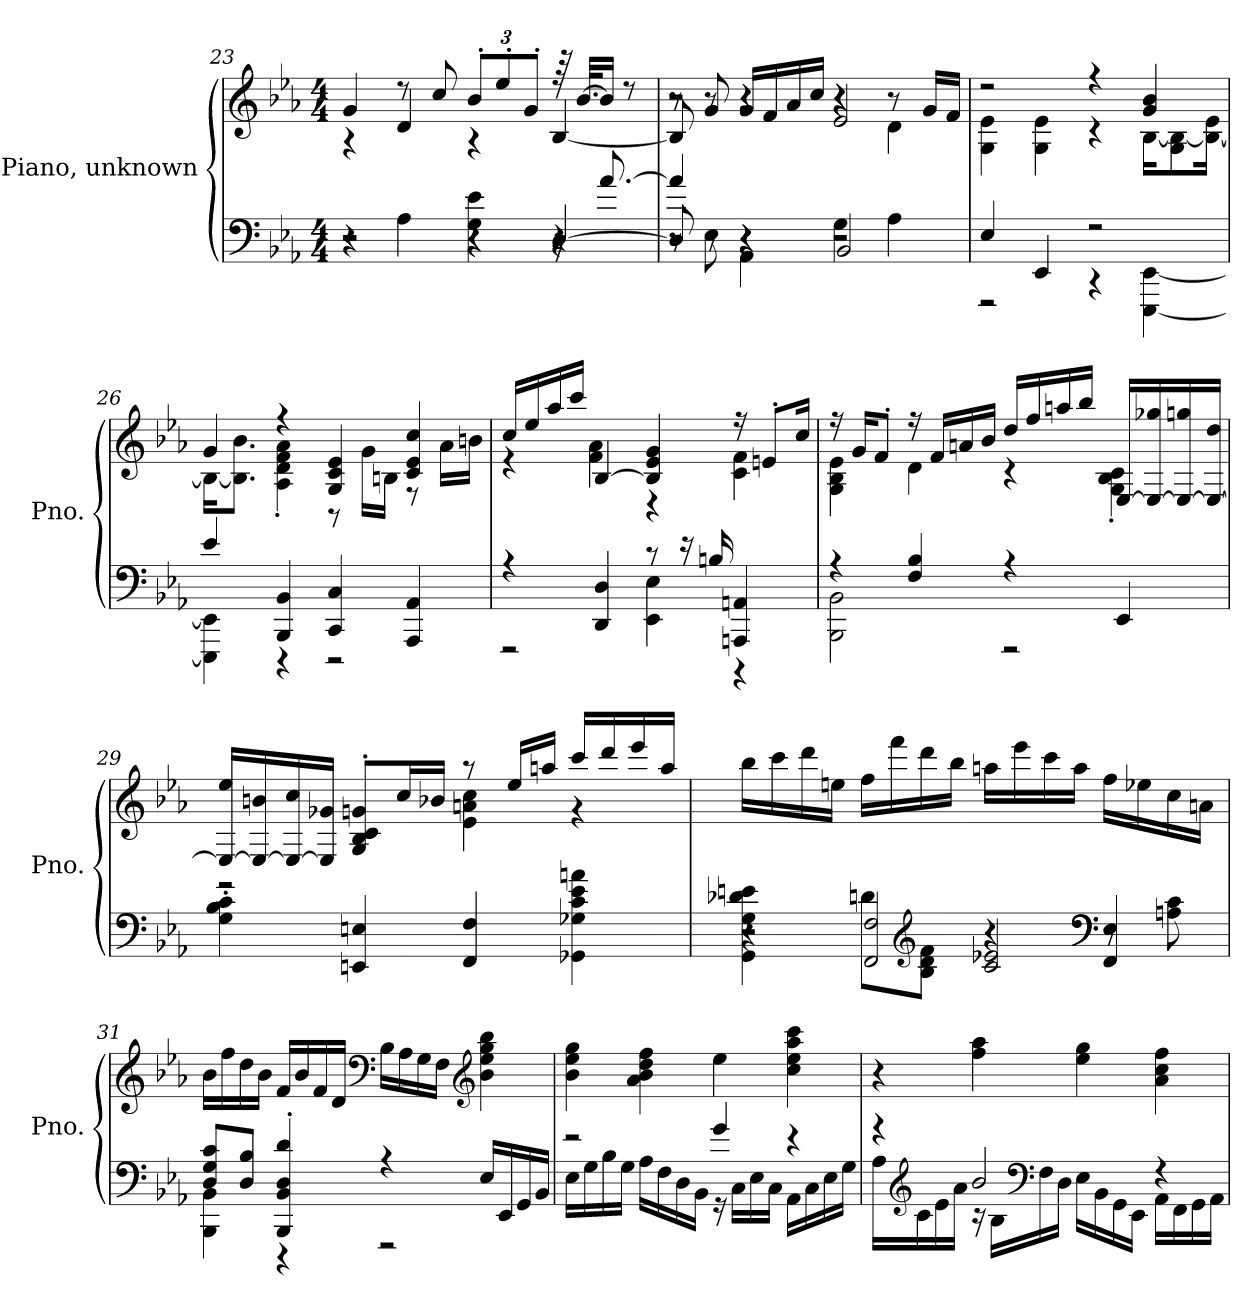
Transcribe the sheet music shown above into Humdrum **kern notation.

**kern	**kern
*part1	*part1
*staff2	*staff1
*I"Piano, unknown	*
*I'Pno.	*
!!LO:LB:g=z
*clefF4	*clefG2
*k[b-e-a-]	*k[b-e-a-]
*M4/4	*M4/4
=23	=23
*^	*^
*	*^	*	*
2r	4r	2r	4g/	4r
.	4A-\	.	8r	4d/
.	.	.	8cc/	.
*	*	*	*Xbrackettup	*
4r	4G\ 4e-\	4r	12b-'/L	4r
.	.	.	12ee-'/	.
.	.	.	12g'/J	.
16r	4r	[4D/	64r	[4B-/
.	.	.	[32.b-/KLL	.
[8.a-/	.	.	16b-/JJ]	.
.	.	.	8r	.
=24	=24	=24	=24	=24
*	*	*	*	*^
4a-/]	8r	8D/]	8r	2r	8B-/]
.	8E-\	8r	8g/	.	8r
4r	4AA-\	4r	16g/LL	.	4r
.	.	.	16f/	.	.
.	.	.	16a-/	.	.
.	.	.	16cc/JJ	.	.
2r	4G\	2BB-/	4r	4r	2e-/
.	4A-\	.	8r	4d\	.
.	.	.	16g/LL	.	.
.	.	.	16f/JJ	.	.
*	*v	*v	*	*	*
*	*	*	*v	*v
=25	=25	=25	=25
4E-/	2r	2r	4G\ 4e-\
4EE-/	.	.	4G\ 4e-\
2r	4r	4r	4r
.	[4EEE-\ [4EE-\	4g/ 4b-/	[16B-\KL
.	.	.	8G\ 8B-\_
.	.	.	16B-\_ 16e-\Jk
!!LO:PB:g=z	!!
=26	=26	=26	=26
4e-/	4EEE-\] 4EE-\]	4g/	16B-\KL_
.	.	.	8.B-\] 8.b-\J
4BBB-/ 4BB-/	4r	4r	4A-\' 4d\' 4f\' 4a-\'
4CC/ 4C/	2r	4G/ 4c/ 4e-/	8r
.	.	.	16g\LL
.	.	.	16Bn\JJ
4AAA-/ 4AA-/	.	4c/ 4e-/ 4cc/	8r
.	.	.	16a-\LL
.	.	.	16bn\JJ
=27	=27	=27	=27
4r	2r	16cc/LL	4r
.	.	16ee-/	.
.	.	16aa-/	.
.	.	16ccc/JJ	.
4DD/ 4D/	.	[4B-/	4f\ 4a-\
8r	4EE-\ 4E-\	4B-/] 4e-/ 4g/	4r
16r	.	.	.
16Bn/	.	.	.
4AAAn/ 4AAn/	4r	16r	4c\ 4f\
.	.	8en'/L	.
.	.	16cc/Jk	.
!!LO:LB:g=z	!!
=28	=28	=28	=28
4r	2BBB-\ 2BB-\	16r	4G\ 4B-\ 4e-\
.	.	16g/KL	.
.	.	8f'/J	.
4F/ 4B-/	.	16r	4d\
.	.	16f/LL	.
.	.	16an/	.
.	.	16b-/JJ	.
4r	2r	16dd/LL	4r
.	.	16ff/	.
.	.	16aan/	.
.	.	16bb-/JJ	.
4EE-/	.	[16E-/LL	4G\' 4B-\' 4c\'
.	.	16E-/_ 16gg-X/	.
.	.	16E-/_ 16ggn/	.
.	.	16E-/_ 16dd/JJ	.
*v	*v	*	*
=29	=29	=29
4G\' 4B-\' 4c\'	16E-/_ 16ee-/LL	2r
.	16E-/_ 16bn/	.
.	16E-/_ 16cc/	.
.	16E-/] 16g-X/JJ	.
4EEn/ 4En/	8G/' 8B-/' 8c/' 8gn/'L	.
.	16cc/L	.
.	16b-X/JJ	.
4FF/ 4F/	8r	4e-\ 4an\ 4cc\
.	16ee-/LL	.
.	16aan/JJ	.
4GG-X\ 4G-X\ 4c\ 4e-\ 4an\	16ccc/LL	4r
.	16ddd/	.
.	16eee-/	.
.	16aa/JJ	.
*	*v	*v
!!LO:LB:g=z
=30	=30
*^	*
*	*^	*
2r	4GG\ 4G\ 4d-X\ 4en\	4r	16bb-\LL
.	.	.	16ccc\
.	.	.	16ddd\
.	.	.	16een\JJ
.	8dn\L	2FF/ 2F/	16ff\LL
.	.	.	16fff\
*clefG2	*	*	*
.	8B-\ 8d\ 8f\J	.	16ddd\
.	.	.	16bb-\JJ
2c/ 2e-X/	4r	.	16aan\LL
.	.	.	16eee-\
.	.	.	16ccc\
.	.	.	16aa\JJ
*clefF4	*	*	*
.	8r	4FF/ 4E-/	16ff\LL
.	.	.	16ee-X\
.	8An\ 8c\	.	16cc\
.	.	.	16an\JJ
*	*v	*v	*
=31	=31	=31
8D/ 8G/ 8c/L	4BBB-\ 4BB-\	16b-\LL
.	.	16ff\
8D/ 8B-/J	.	16dd\
.	.	16b-\JJ
4BBB-/' 4BB-/' 4D/' 4d/'	4r	16f/LL
.	.	16b-/
.	.	16f/
.	.	16d/JJ
*	*	*clefF4
4r	2r	16B-\LL
.	.	16A-\
.	.	16G\
.	.	16F\JJ
*	*	*clefG2
16E-/LL	.	4b-\ 4ee-\ 4gg\ 4bb-\
16EE-/	.	.
16GG/	.	.
16BB-/JJ	.	.
!!LO:LB:g=z
=32	=32	=32
2r	16E-\LL	4b-\ 4ee-\ 4gg\
.	16G\	.
.	16B-\	.
.	16G\JJ	.
.	16A-\LL	4a-\ 4b-\ 4dd\ 4ff\
.	16F\	.
.	16D\	.
.	16BB-\JJ	.
4g/	16r	4ee-\
.	16C\LL	.
.	16E-\	.
.	16C\JJ	.
4r	16AA-\LL	4cc\ 4ee-\ 4aa-\ 4ccc\
.	16C\	.
.	16E-\	.
.	16G\JJ	.
=33	=33	=33
4r	16A-\LL	4r
*clefG2	*	*
.	16c\	.
.	16e-\	.
.	16a-\JJ	.
2b-/	16r	4ff\ 4aa-\
.	16B-\LL	.
*clefF4	*	*
.	16F\	.
.	16D\JJ	.
.	16E-\LL	4ee-\ 4gg\
.	16BB-\	.
.	16GG\	.
.	16EE-\JJ	.
4r	16AA-\LL	4a-\ 4cc\ 4ff\
.	16FF\	.
.	16GG\	.
.	16AA-\JJ	.
*v	*v	*
=	=
*-	*-
